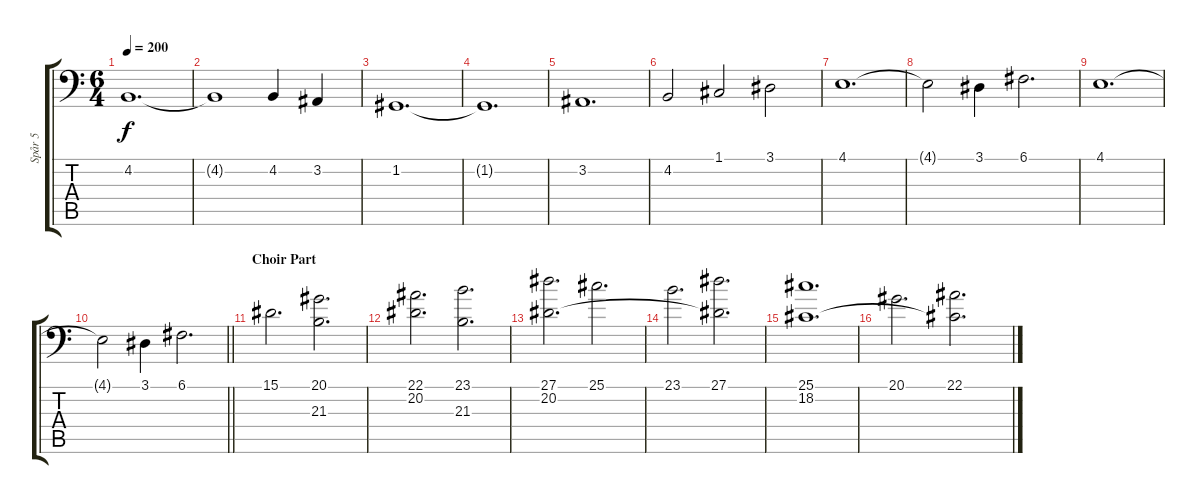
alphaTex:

\track ("Spår 5" "Spår 5") {instrument stringensemble1}
\staff {score tabs}
\tuning (C3 G2 D2 A1 E1 B0) {hide}
\ts (6 4)
\tempo 200
\clef f4
\ks c
4.2.1{d dy f} |
4.2{t}.1 4.2.4 3.2.4 |
1.2.1{d} |
1.2{t}.1{d} |
3.2.1{d} |
4.2.2 1.1.2 3.1.2 |
4.1.1{d} |
4.1{t}.2 3.1.4 6.1.2{d} |
4.1.1{d} |
\barLineRight lightlight
4.1{t}.2 3.1.4 6.1.2{d} |
\section ("" "Choir Part")
15.1.2{d instrument pad4choir} (20.1 21.3).2{d} |
(22.1 20.2).2{d} (23.1 21.3).2{d} |
(27.1 20.2).2{d} 25.1.2{d} |
23.1.2{d} (27.1 20.2{t}).2{d} |
(25.1 18.2).1{d} |
20.1.2{d} (22.1 18.2{t}).2{d}
